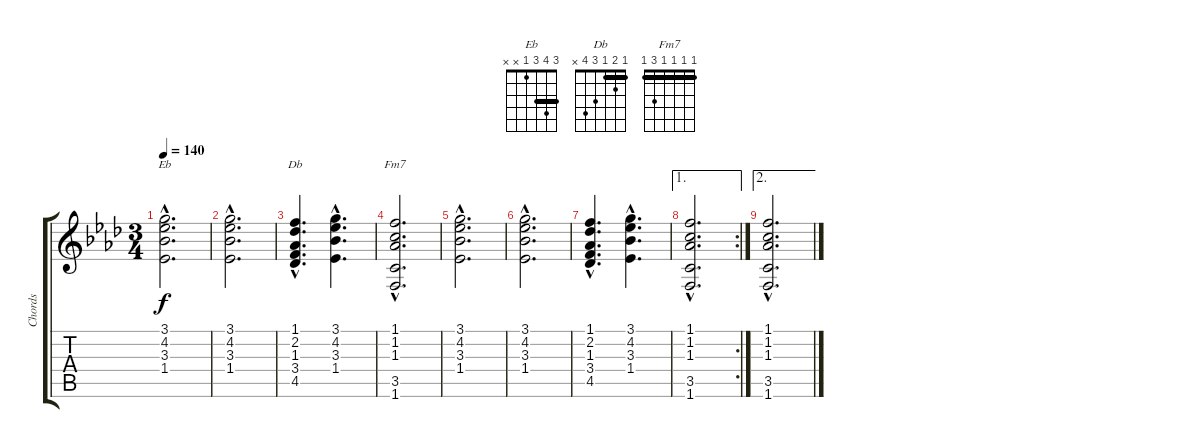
\track ("Chords" "Chords") {instrument acousticguitarnylon}
\staff {score tabs}
\tuning (E4 B3 G3 D3 A2 E2) {hide}
\chord ("Eb" 3 4 3 1 x x) {barre 3}
\chord ("Db" 1 2 1 3 4 x) {barre 1}
\chord ("Fm7" 1 1 1 1 3 1) {barre 1}
\ts (3 4)
\tempo 140
\clef g2
\ks fminor
(3.1{hac} 4.2{hac} 3.3{hac} 1.4{hac}).2{d ch "Eb" dy f} |
(3.1{hac} 4.2{hac} 3.3{hac} 1.4{hac}).2{d} |
(1.1{hac} 2.2{hac} 1.3{hac} 3.4{hac} 4.5{hac}).4{d ch "Db"} (3.1{hac} 4.2{hac} 3.3{hac} 1.4{hac}).4{d} |
(1.1{hac} 1.2{hac} 1.3{hac} 3.5{hac} 1.6{hac}).2{d ch "Fm7"} |
(3.1{hac} 4.2{hac} 3.3{hac} 1.4{hac}).2{d} |
(3.1{hac} 4.2{hac} 3.3{hac} 1.4{hac}).2{d} |
(1.1{hac} 2.2{hac} 1.3{hac} 3.4{hac} 4.5{hac}).4{d} (3.1{hac} 4.2{hac} 3.3{hac} 1.4{hac}).4{d} |
\ae 1
\rc 2
(1.1{hac} 1.2{hac} 1.3{hac} 3.5{hac} 1.6{hac}).2{d} |
\ae 2
(1.1{hac} 1.2{hac} 1.3{hac} 3.5{hac} 1.6{hac}).2{d}
